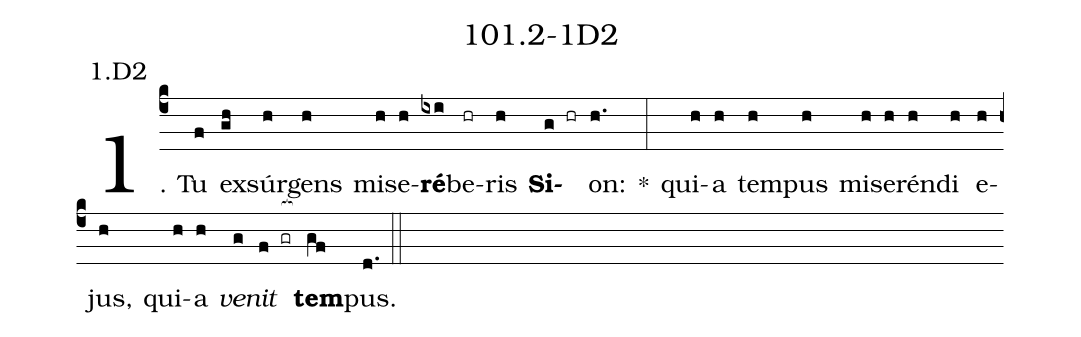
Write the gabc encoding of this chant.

name: 101.2-1D2;
annotation: 1.D2;
%%
(c4)1. Tu(f) ex(gh)súr(h)gens(h) mi(h)se(h)<b>ré</b>(ixi)be(hr)ris(h) <b>Si</b>(g hr)on:(h.) *(:) qui(h)a(h) tem(h)pus(h) mi(h)se(h)rén(h)di(h) e(h)jus,(h) qui(h)a(h) <i>ve</i>(g)<i>nit</i>(f gr[ocb:1{]) <b>tem</b>(gf[ocb:0}])pus.(d.) (::)


%E(h) u(h) o(g) u(f) a(gf) e.(d.) (::)
